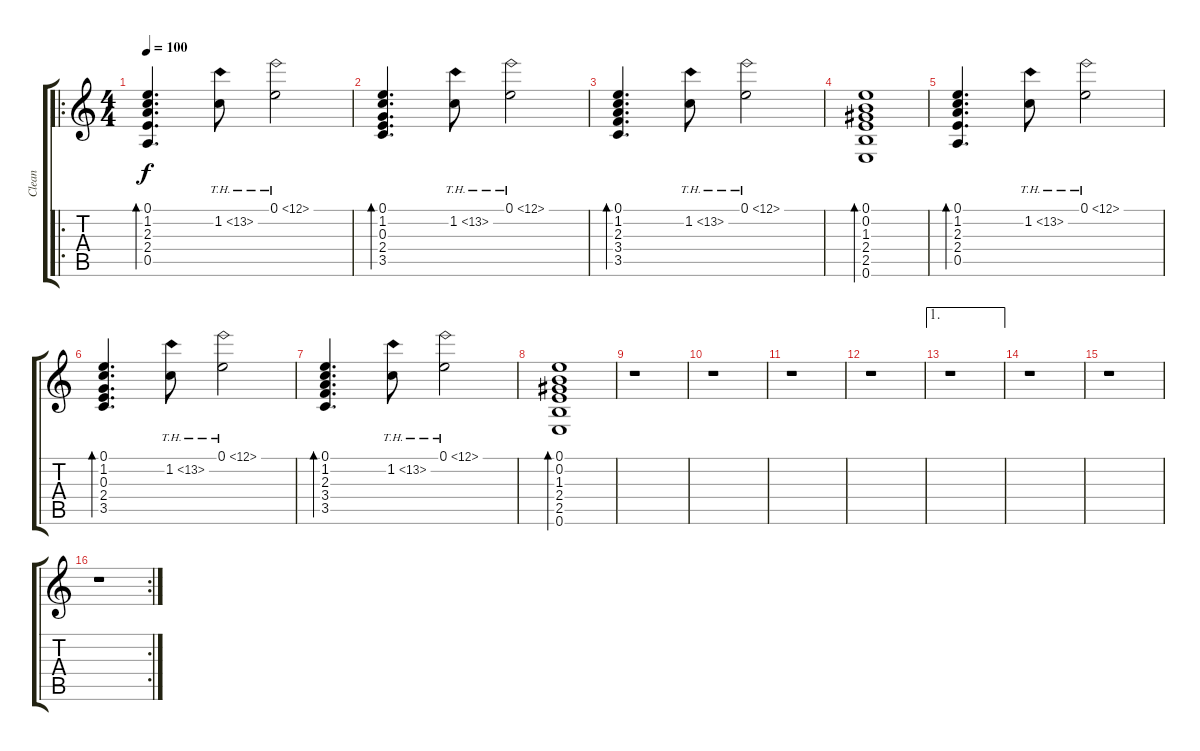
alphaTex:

\track ("Clean" "Clean") {instrument electricguitarclean}
\staff {score tabs}
\tuning (E4 B3 G3 D3 A2 E2) {hide}
\ro
\ts (4 4)
\tempo 100
\clef g2
\ks c
(0.1 1.2 2.3 2.4 0.5).4{d bd 30 dy f} 1.2{th 12}.8 0.1{th 12}.2 |
(0.1 1.2 0.3 2.4 3.5).4{d bd 30} 1.2{th 12}.8 0.1{th 12}.2 |
(0.1 1.2 2.3 3.4 3.5).4{d bd 30} 1.2{th 12}.8 0.1{th 12}.2 |
(0.1 0.2 1.3 2.4 2.5 0.6).1{bd 30} |
(0.1 1.2 2.3 2.4 0.5).4{d bd 30} 1.2{th 12}.8 0.1{th 12}.2 |
(0.1 1.2 0.3 2.4 3.5).4{d bd 30} 1.2{th 12}.8 0.1{th 12}.2 |
(0.1 1.2 2.3 3.4 3.5).4{d bd 30} 1.2{th 12}.8 0.1{th 12}.2 |
(0.1 0.2 1.3 2.4 2.5 0.6).1{bd 30} |
r.1 |
r.1 |
r.1 |
r.1 |
\ae 1
r.1 |
r.1 |
r.1 |
\rc 2
r.1
